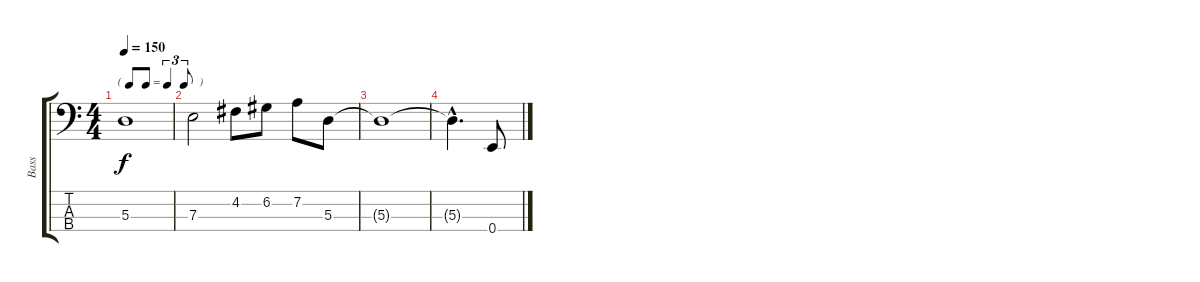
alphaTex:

\track ("Bass" "Bass") {instrument acousticbass}
\staff {score tabs}
\tuning (G2 D2 A1 E1) {hide}
\ts (4 4)
\tf triplet8th
\tempo 150
\clef f4
\ks c
5.3{t}.1{dy f} |
7.3.2 4.2.8 6.2.8 7.2.8 5.3.8 |
5.3{t}.1 |
5.3{hac t}.4{d} 0.4.8
